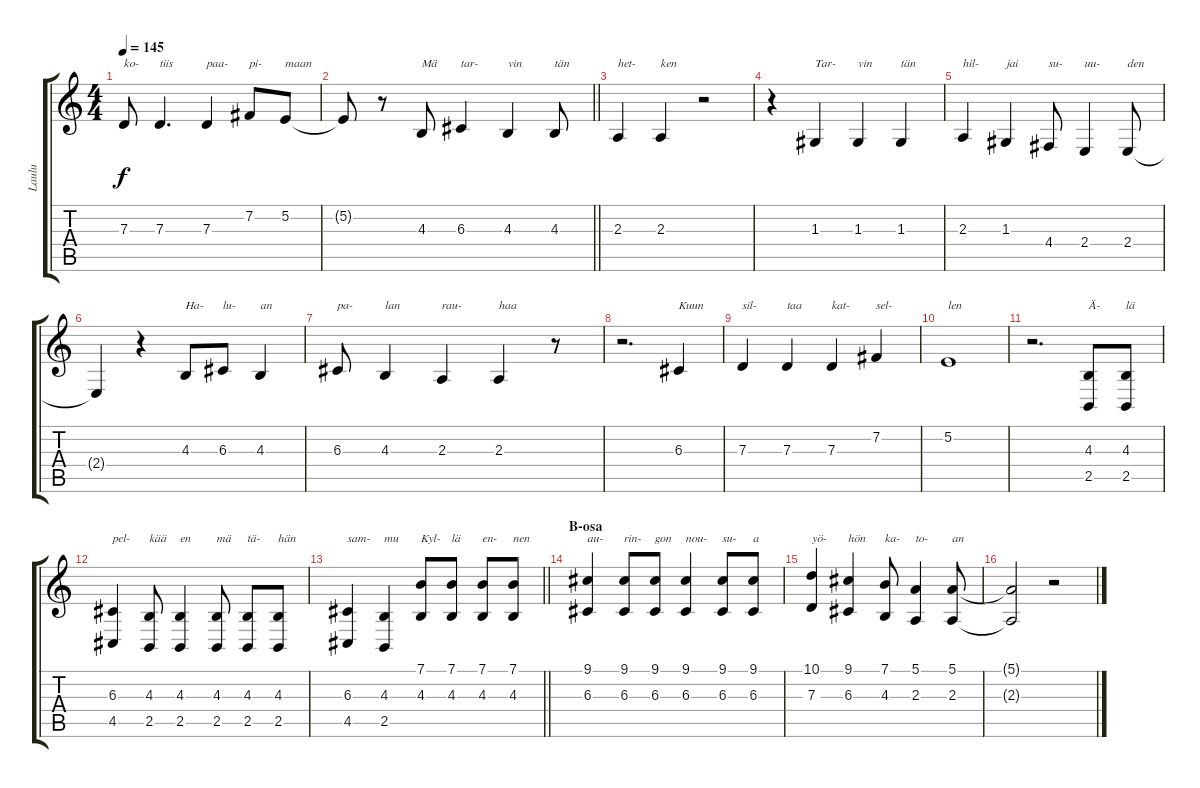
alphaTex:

\track ("Laulu" "Laulu") {instrument acousticgrandpiano}
\staff {score tabs}
\tuning (E4 B3 G3 D3 A2 E2) {hide}
\ts (4 4)
\tempo 145
\clef g2
\ks c
7.3.8{txt "ko-" dy f} 7.3.4{d txt "tiis"} 7.3.4{txt "paa-"} 7.2.8{txt "pi-"} 5.2.8{txt "maan"} |
\barLineRight lightlight
5.2{t}.8 r.8 4.3.8{txt "Mä"} 6.3.4{txt "tar-"} 4.3.4{txt "vin"} 4.3.8{txt "tän"} |
\section ("" "")
2.3.4{txt "het-"} 2.3.4{txt "ken"} r.2 |
r.4 1.3.4{txt "Tar-"} 1.3.4{txt "vin"} 1.3.4{txt "tän"} |
2.3.4{txt "hil-"} 1.3.4{txt "jai"} 4.4.8{txt "su-"} 2.4.4{txt "uu-"} 2.4.8{txt "den"} |
2.4{t}.4 r.4 4.3.8{txt "Ha-"} 6.3.8{txt "lu-"} 4.3.4{txt "an"} |
6.3.8{txt "pa-"} 4.3.4{txt "lan"} 2.3.4{txt "rau-"} 2.3.4{txt "haa"} r.8 |
r.2{d} 6.3.4{txt "Kuun"} |
7.3.4{txt "sil-"} 7.3.4{txt "taa"} 7.3.4{txt "kat-"} 7.2.4{txt "sel-"} |
5.2.1{txt "len"} |
r.2{d} (4.3 2.5).8{txt "Ä-"} (4.3 2.5).8{txt "lä"} |
(6.3 4.5).4{txt "pel-"} (4.3 2.5).8{txt "kää"} (4.3 2.5).4{txt "en"} (4.3 2.5).8{txt "mä"} (4.3 2.5).8{txt "tä-"} (4.3 2.5).8{txt "hän"} |
\barLineRight lightlight
(6.3 4.5).4{txt "sam-"} (4.3 2.5).4{txt "mu"} (7.1 4.3).8{txt "Kyl-"} (7.1 4.3).8{txt "lä"} (7.1 4.3).8{txt "en-"} (7.1 4.3).8{txt "nen"} |
\section ("" "B-osa")
(9.1 6.3).4{txt "au-"} (9.1 6.3).8{txt "rin-"} (9.1 6.3).8{txt "gon"} (9.1 6.3).4{txt "nou-"} (9.1 6.3).8{txt "su-"} (9.1 6.3).8{txt "a"} |
(10.1 7.3).4{txt "yö-"} (9.1 6.3).4{txt "hön"} (7.1 4.3).8{txt "ka-"} (5.1 2.3).4{txt "to-"} (5.1 2.3).8{txt "an"} |
(5.1{t} 2.3{t}).2 r.2
